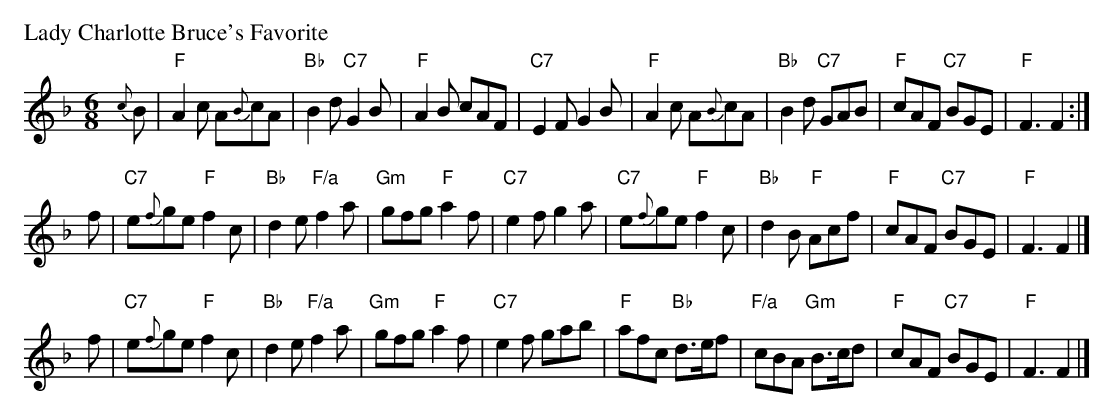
X:1
M: 6/8
L: 1/8
P: Lady Charlotte Bruce's Favorite
K: F
{c}B |\
"F"A2c A{B}cA | "Bb"B2d "C7"G2B | "F"A2B cAF | "C7"E2F G2B |\
"F"A2c A{B}cA | "Bb"B2d "C7"GAB | "F"cAF "C7"BGE | "F"F3 F2 :|
f |\
"C7"e{f}ge "F"f2c | "Bb"d2e "F/a"f2a | "Gm"gfg "F"a2f | "C7"e2f g2a |\
"C7"e{f}ge "F"f2c | "Bb"d2B "F"Acf | "F"cAF "C7"BGE | "F"F3 F2 |]
f |\
"C7"e{f}ge "F"f2c | "Bb"d2e "F/a"f2a | "Gm"gfg "F"a2f | "C7"e2f gab |\
"F"afc "Bb"d>ef | "F/a"cBA "Gm"B>cd | "F"cAF "C7"BGE | "F"F3 F2 |]
